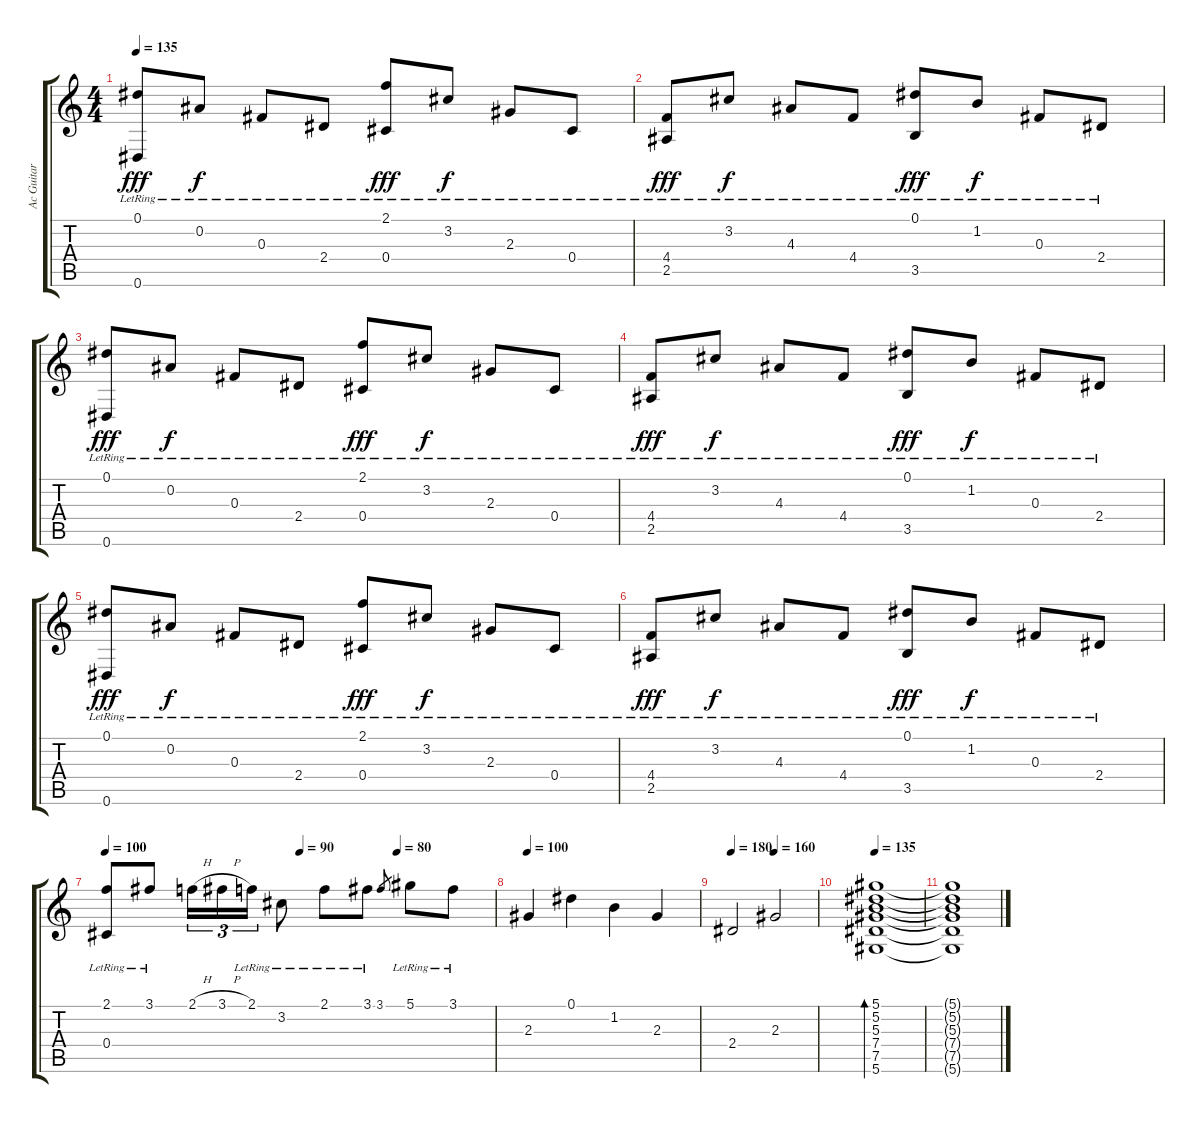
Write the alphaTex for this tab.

\track ("Ac Guitar 1" "Ac Guitar ") {instrument acousticguitarsteel}
\staff {score tabs}
\tuning (Eb4 Bb3 Gb3 Db3 Ab2 Eb2) {hide}
\ts (4 4)
\tempo 135
\clef g2
\ks c
(0.1{lr} 0.6{lr}).8{dy fff} 0.2{lr}.8{dy f} 0.3{lr}.8 2.4{lr}.8 (2.1{lr} 0.4{lr}).8{dy fff} 3.2{lr}.8{dy f} 2.3{lr}.8 0.4{lr}.8 |
(4.4{lr} 2.5{lr}).8{dy fff} 3.2{lr}.8{dy f} 4.3{lr}.8 4.4{lr}.8 (0.1{lr} 3.5{lr}).8{dy fff} 1.2{lr}.8{dy f} 0.3{lr}.8 2.4{lr}.8 |
(0.1{lr} 0.6{lr}).8{dy fff} 0.2{lr}.8{dy f} 0.3{lr}.8 2.4{lr}.8 (2.1{lr} 0.4{lr}).8{dy fff} 3.2{lr}.8{dy f} 2.3{lr}.8 0.4{lr}.8 |
(4.4{lr} 2.5{lr}).8{dy fff} 3.2{lr}.8{dy f} 4.3{lr}.8 4.4{lr}.8 (0.1{lr} 3.5{lr}).8{dy fff} 1.2{lr}.8{dy f} 0.3{lr}.8 2.4{lr}.8 |
(0.1{lr} 0.6{lr}).8{dy fff} 0.2{lr}.8{dy f} 0.3{lr}.8 2.4{lr}.8 (2.1{lr} 0.4{lr}).8{dy fff} 3.2{lr}.8{dy f} 2.3{lr}.8 0.4{lr}.8 |
(4.4{lr} 2.5{lr}).8{dy fff} 3.2{lr}.8{dy f} 4.3{lr}.8 4.4{lr}.8 (0.1{lr} 3.5{lr}).8{dy fff} 1.2{lr}.8{dy f} 0.3{lr}.8 2.4{lr}.8 |
\tempo 100
\tempo (90 0.5)
\tempo (80 0.75)
(2.1{lr} 0.4{lr}).8 3.1{lr}.8 2.1{h}.16{tu (3 2)} 3.1{h}.16{tu (3 2)} 2.1{lr}.16{tu (3 2)} 3.2{lr}.8 2.1{lr}.8 3.1{lr}.8 3.1.8{gr} 5.1{lr}.8 3.1{lr}.8 |
\tempo 100
2.3.4 0.1.4 1.2.4 2.3.4 |
\tempo 180
\tempo (160 0.5)
2.4.2 2.3.2 |
\tempo 135
(5.1 5.2 5.3 7.4 7.5 5.6).1{bd 120} |
(5.1{t} 5.2{t} 5.3{t} 7.4{t} 7.5{t} 5.6{t}).1
